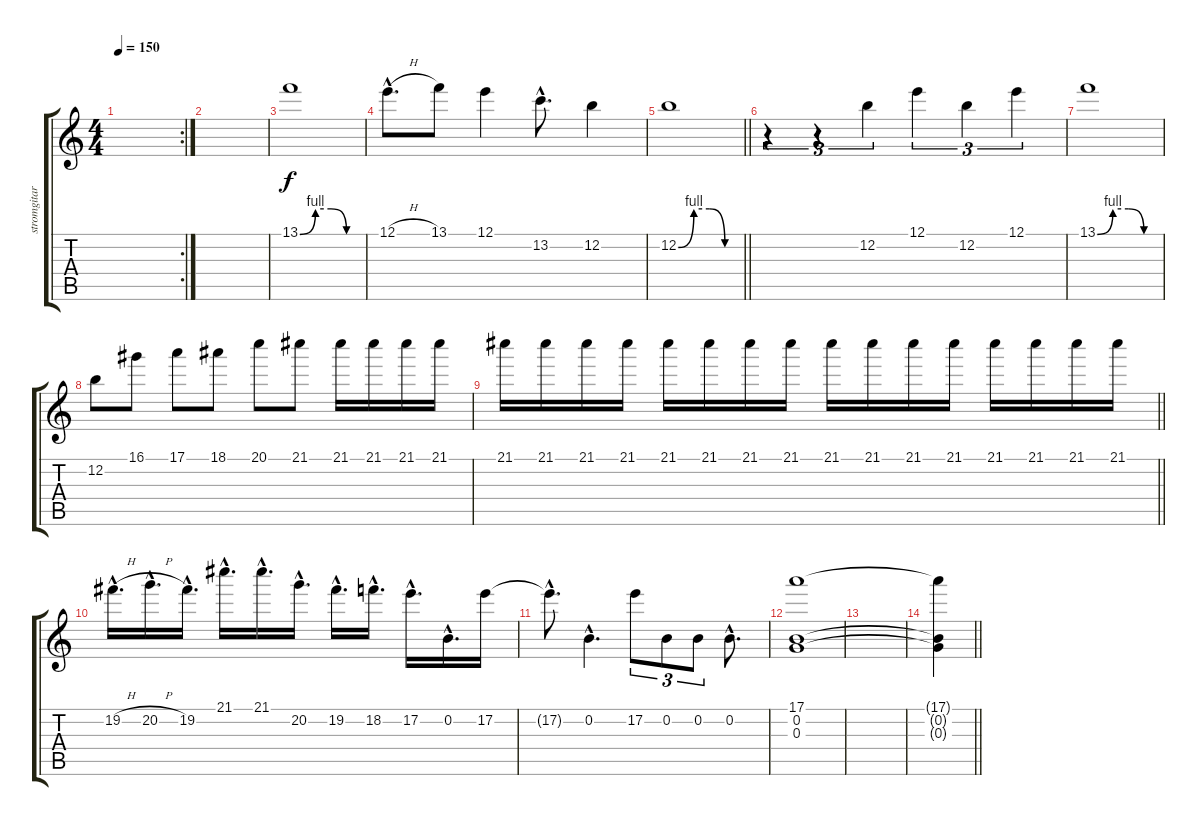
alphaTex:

\track ("stromgitarre ohne capo" "stromgitar") {instrument electricguitarclean}
\staff {score tabs}
\tuning (E4 B3 G3 D3 A2 E2) {hide}
\rc 2
\ts (4 4)
\tempo 150
\clef g2
\ks c
|
|
13.1{be (custom 0 0 15 4 30 4 45 0 60 0)}.1 |
12.1{h hac}.8{d} 13.1.8 12.1.4 13.2{hac}.8{d} 12.2.4 |
\barLineRight lightlight
12.2{be (custom 0 0 15 4 30 4 45 0 60 0)}.1 |
r.4{tu (3 2)} r.4{tu (3 2)} 12.2.4{tu (3 2)} 12.1.4{tu (3 2)} 12.2.4{tu (3 2)} 12.1.4{tu (3 2)} |
13.1{be (custom 0 0 15 4 30 4 45 0 60 0)}.1 |
12.2.8 16.1.8 17.1.8 18.1.8 20.1.8 21.1.8 21.1.16 21.1.16 21.1.16 21.1.16 |
\barLineRight lightlight
21.1.16 21.1.16 21.1.16 21.1.16 21.1.16 21.1.16 21.1.16 21.1.16 21.1.16 21.1.16 21.1.16 21.1.16 21.1.16 21.1.16 21.1.16 21.1.16 |
19.2{h hac}.16{d} 20.2{h hac}.16{d} 19.2{hac}.16{d} 21.1{hac}.16{d} 21.1{hac}.16{d} 20.2{hac}.16{d} 19.2{hac}.16{d} 18.2{hac}.16{d} 17.2{hac}.16{d} 0.2{hac}.16{d} 17.2.16 |
17.2{hac t}.8{d} 0.2{hac}.4{d} 17.2.8{tu (3 2)} 0.2.8{tu (3 2)} 0.2.8{tu (3 2)} 0.2{hac}.8{d} |
(17.1 0.2 0.3).1 |
|
\barLineRight lightlight
(17.1{t} 0.2{t} 0.3{t}).4
